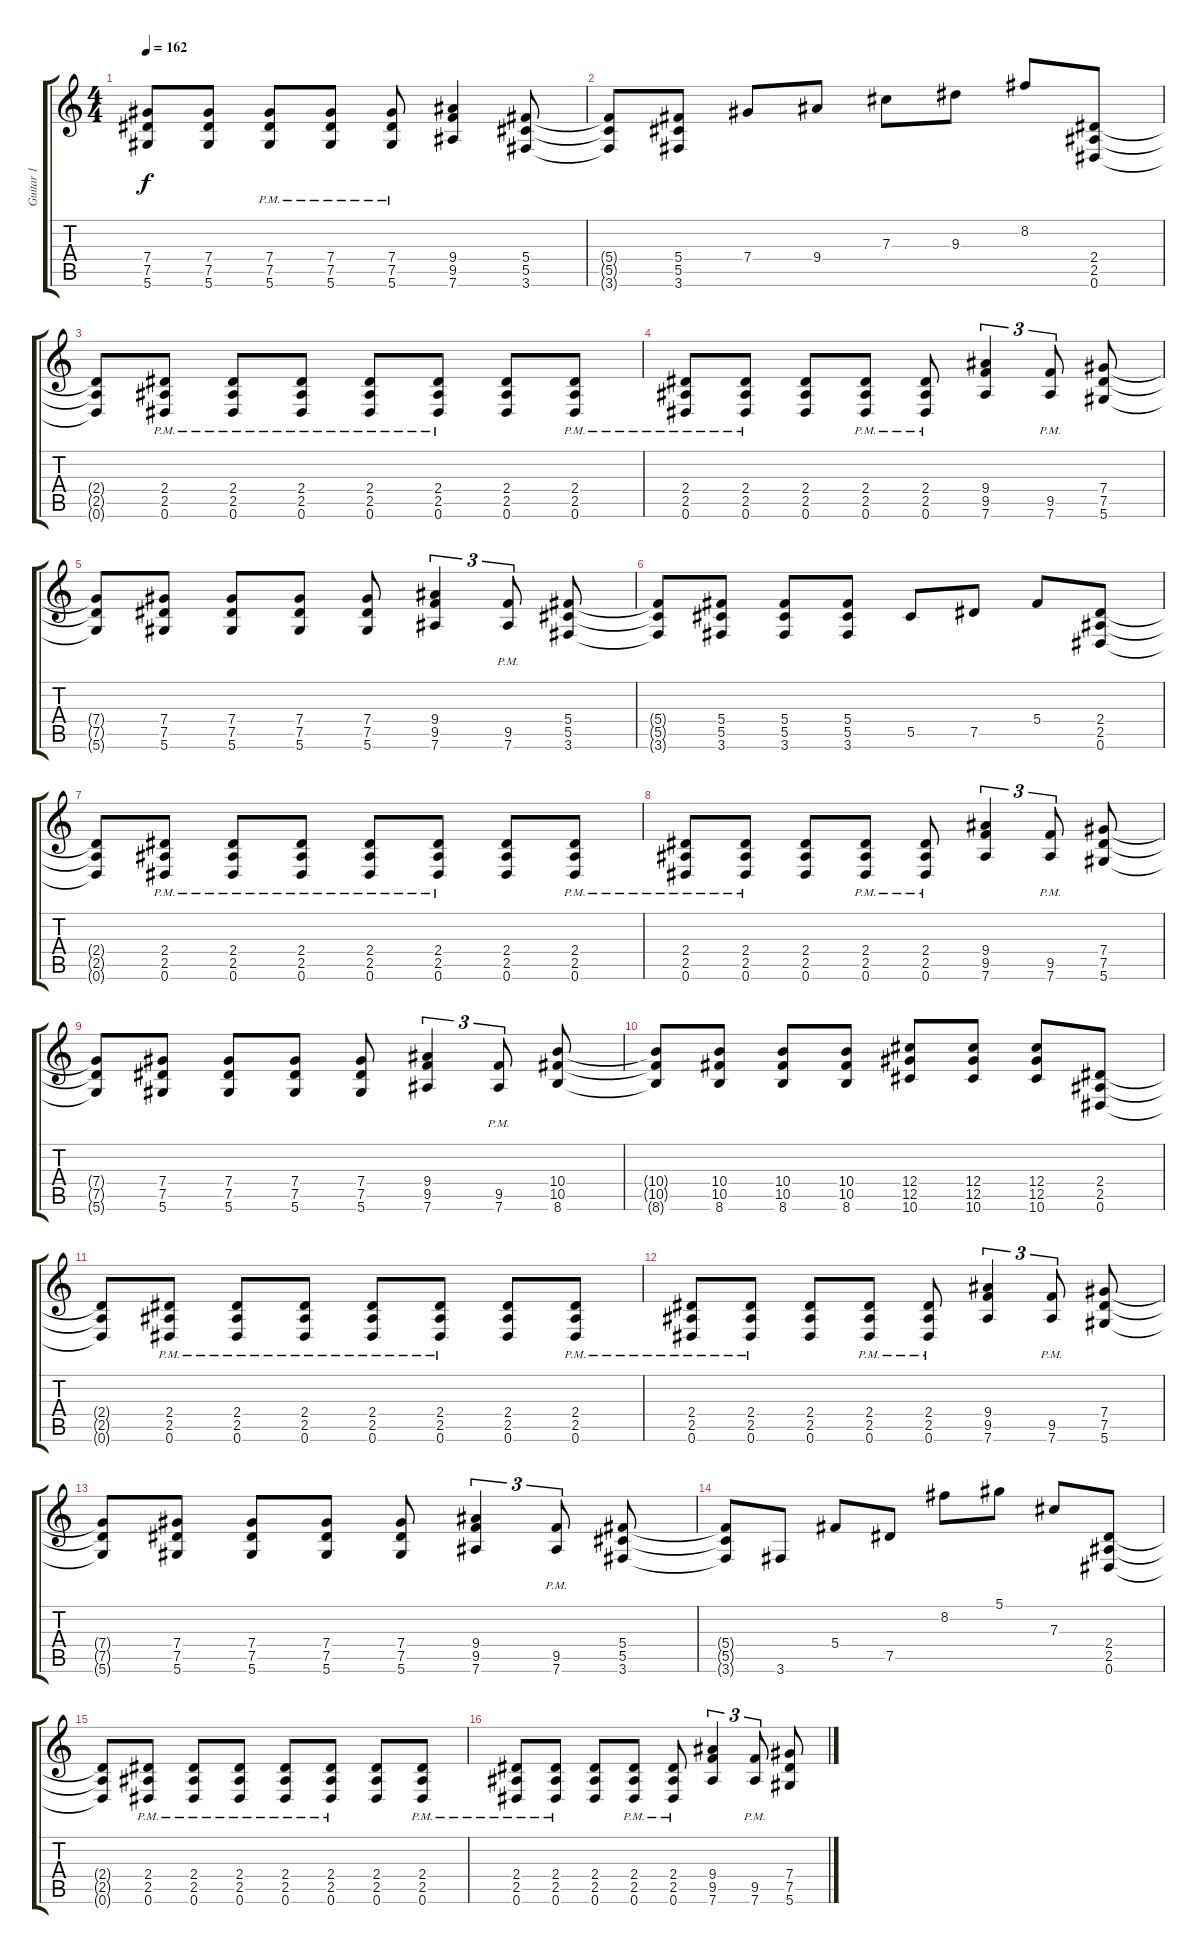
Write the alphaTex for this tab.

\track ("Guitar 1" "Guitar 1") {instrument overdrivenguitar}
\staff {score tabs}
\tuning (Eb4 Bb3 Gb3 Db3 Ab2 Eb2) {hide}
\ts (4 4)
\tempo 162
\clef g2
\ks c
(7.4{t} 7.5{t} 5.6{t}).8{dy f} (7.4 7.5 5.6).8 (7.4{pm} 7.5{pm} 5.6{pm}).8 (7.4{pm} 7.5{pm} 5.6{pm}).8 (7.4{pm} 7.5{pm} 5.6{pm}).8 (9.4 9.5 7.6).4 (5.4 5.5 3.6).8 |
(5.4{t} 5.5{t} 3.6{t}).8 (5.4 5.5 3.6).8 7.4.8 9.4.8 7.3.8 9.3.8 8.2.8 (2.4 2.5 0.6).8 |
(2.4{t} 2.5{t} 0.6{t}).8 (2.4{pm} 2.5{pm} 0.6{pm}).8 (2.4{pm} 2.5{pm} 0.6{pm}).8 (2.4{pm} 2.5{pm} 0.6{pm}).8 (2.4{pm} 2.5{pm} 0.6{pm}).8 (2.4{pm} 2.5{pm} 0.6{pm}).8 (2.4 2.5 0.6).8 (2.4{pm} 2.5{pm} 0.6{pm}).8 |
(2.4{pm} 2.5{pm} 0.6{pm}).8 (2.4{pm} 2.5{pm} 0.6{pm}).8 (2.4 2.5 0.6).8 (2.4{pm} 2.5{pm} 0.6{pm}).8 (2.4{pm} 2.5{pm} 0.6{pm}).8 (9.4 9.5 7.6).4{tu (3 2)} (9.5{pm} 7.6{pm}).8{tu (3 2)} (7.4 7.5 5.6).8 |
(7.4{t} 7.5{t} 5.6{t}).8 (7.4 7.5 5.6).8 (7.4 7.5 5.6).8 (7.4 7.5 5.6).8 (7.4 7.5 5.6).8 (9.4 9.5 7.6).4{tu (3 2)} (9.5{pm} 7.6{pm}).8{tu (3 2)} (5.4 5.5 3.6).8 |
(5.4{t} 5.5{t} 3.6{t}).8 (5.4 5.5 3.6).8 (5.4 5.5 3.6).8 (5.4 5.5 3.6).8 5.5.8 7.5.8 5.4.8 (2.4 2.5 0.6).8 |
(2.4{t} 2.5{t} 0.6{t}).8 (2.4{pm} 2.5{pm} 0.6{pm}).8 (2.4{pm} 2.5{pm} 0.6{pm}).8 (2.4{pm} 2.5{pm} 0.6{pm}).8 (2.4{pm} 2.5{pm} 0.6{pm}).8 (2.4{pm} 2.5{pm} 0.6{pm}).8 (2.4 2.5 0.6).8 (2.4{pm} 2.5{pm} 0.6{pm}).8 |
(2.4{pm} 2.5{pm} 0.6{pm}).8 (2.4{pm} 2.5{pm} 0.6{pm}).8 (2.4 2.5 0.6).8 (2.4{pm} 2.5{pm} 0.6{pm}).8 (2.4{pm} 2.5{pm} 0.6{pm}).8 (9.4 9.5 7.6).4{tu (3 2)} (9.5{pm} 7.6{pm}).8{tu (3 2)} (7.4 7.5 5.6).8 |
(7.4{t} 7.5{t} 5.6{t}).8 (7.4 7.5 5.6).8 (7.4 7.5 5.6).8 (7.4 7.5 5.6).8 (7.4 7.5 5.6).8 (9.4 9.5 7.6).4{tu (3 2)} (9.5{pm} 7.6{pm}).8{tu (3 2)} (10.4 10.5 8.6).8 |
(10.4{t} 10.5{t} 8.6{t}).8 (10.4 10.5 8.6).8 (10.4 10.5 8.6).8 (10.4 10.5 8.6).8 (12.4 12.5 10.6).8 (12.4 12.5 10.6).8 (12.4 12.5 10.6).8 (2.4 2.5 0.6).8 |
(2.4{t} 2.5{t} 0.6{t}).8 (2.4{pm} 2.5{pm} 0.6{pm}).8 (2.4{pm} 2.5{pm} 0.6{pm}).8 (2.4{pm} 2.5{pm} 0.6{pm}).8 (2.4{pm} 2.5{pm} 0.6{pm}).8 (2.4{pm} 2.5{pm} 0.6{pm}).8 (2.4 2.5 0.6).8 (2.4{pm} 2.5{pm} 0.6{pm}).8 |
(2.4{pm} 2.5{pm} 0.6{pm}).8 (2.4{pm} 2.5{pm} 0.6{pm}).8 (2.4 2.5 0.6).8 (2.4{pm} 2.5{pm} 0.6{pm}).8 (2.4{pm} 2.5{pm} 0.6{pm}).8 (9.4 9.5 7.6).4{tu (3 2)} (9.5{pm} 7.6{pm}).8{tu (3 2)} (7.4 7.5 5.6).8 |
(7.4{t} 7.5{t} 5.6{t}).8 (7.4 7.5 5.6).8 (7.4 7.5 5.6).8 (7.4 7.5 5.6).8 (7.4 7.5 5.6).8 (9.4 9.5 7.6).4{tu (3 2)} (9.5{pm} 7.6{pm}).8{tu (3 2)} (5.4 5.5 3.6).8 |
(5.4{t} 5.5{t} 3.6{t}).8 3.6.8 5.4.8 7.5.8 8.2.8 5.1.8 7.3.8 (2.4 2.5 0.6).8 |
(2.4{t} 2.5{t} 0.6{t}).8 (2.4{pm} 2.5{pm} 0.6{pm}).8 (2.4{pm} 2.5{pm} 0.6{pm}).8 (2.4{pm} 2.5{pm} 0.6{pm}).8 (2.4{pm} 2.5{pm} 0.6{pm}).8 (2.4{pm} 2.5{pm} 0.6{pm}).8 (2.4 2.5 0.6).8 (2.4{pm} 2.5{pm} 0.6{pm}).8 |
(2.4{pm} 2.5{pm} 0.6{pm}).8 (2.4{pm} 2.5{pm} 0.6{pm}).8 (2.4 2.5 0.6).8 (2.4{pm} 2.5{pm} 0.6{pm}).8 (2.4{pm} 2.5{pm} 0.6{pm}).8 (9.4 9.5 7.6).4{tu (3 2)} (9.5{pm} 7.6{pm}).8{tu (3 2)} (7.4 7.5 5.6).8
